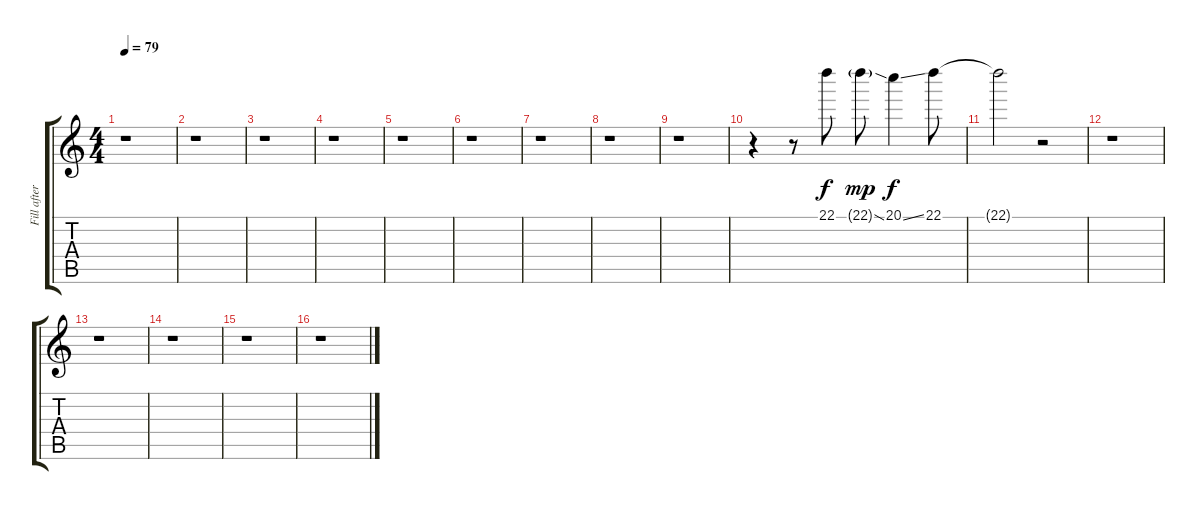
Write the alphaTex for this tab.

\track ("Fill after Guitar Solo" "Fill after") {instrument distortionguitar}
\staff {score tabs}
\tuning (E4 B3 G3 D3 A2 E2) {hide}
\ts (4 4)
\tempo 79
\clef g2
\ks c
r.1{dy f} |
r.1 |
r.1 |
r.1 |
r.1 |
r.1 |
r.1 |
r.1 |
r.1 |
r.4 r.8 22.1.8 22.1{ss g}.8{dy mp} 20.1{ss}.4{dy f} 22.1.8 |
22.1{t}.2 r.2 |
r.1 |
r.1 |
r.1 |
r.1 |
r.1
